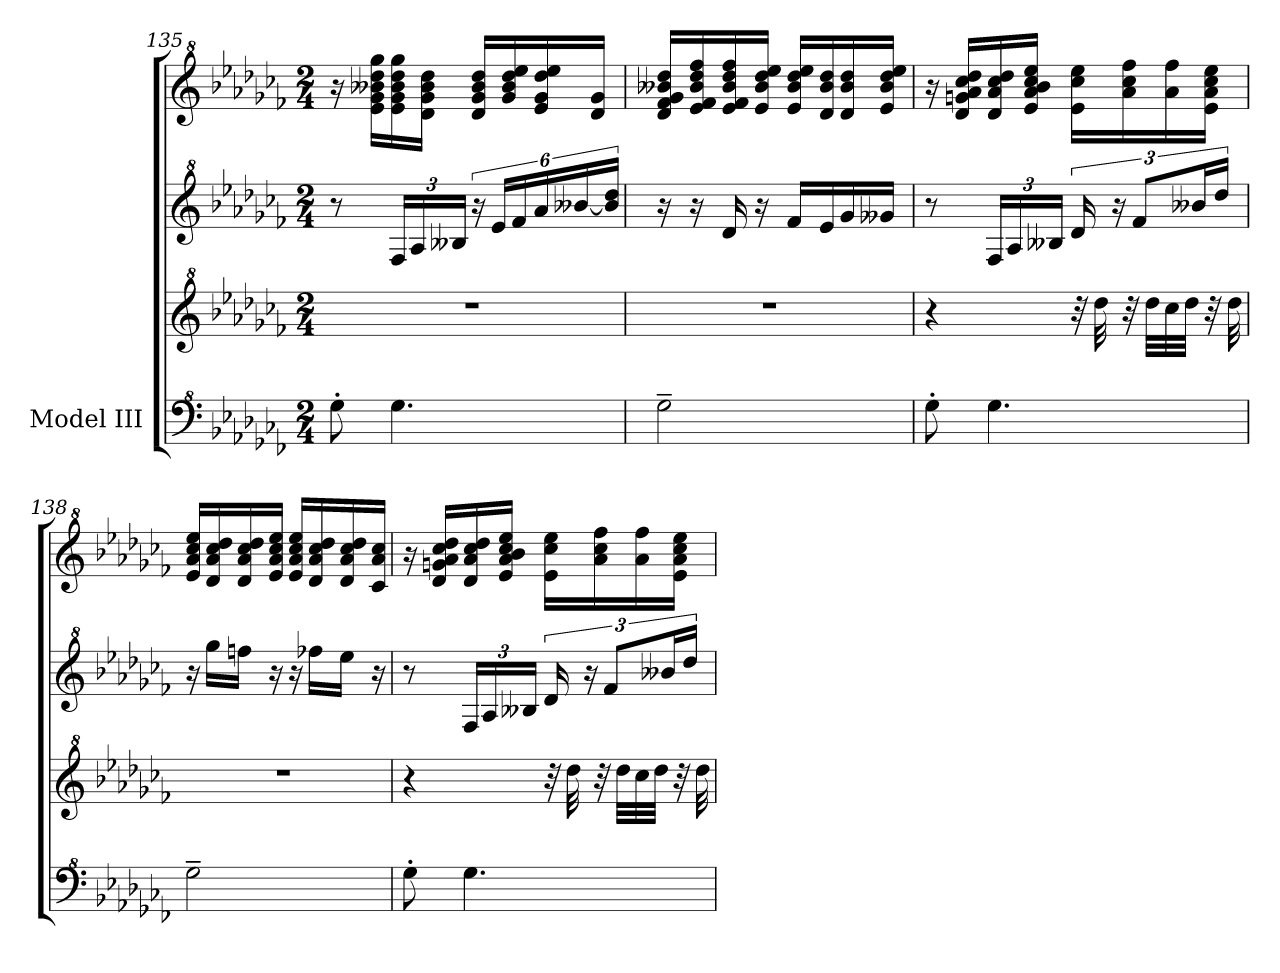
**kern	**kern	**kern	**kern
*part1	*part1	*part1	*part1
*staff4	*staff3	*staff2	*staff1
*I"Model III	*	*	*
!!LO:LB:g=z
*clefF^4	*clefG^2	*clefG^2	*clefG^2
*k[b-e-a-d-g-c-f-]	*k[b-e-a-d-g-c-f-]	*k[b-e-a-d-g-c-f-]	*k[b-e-a-d-g-c-f-]
*M2/4	*M2/4	*M2/4	*M2/4
=135	=135	=135	=135
8g-'\	2r	8r	16r
.	.	.	16ee-\ 16gg-\ 16bb--X\ 16ddd-\ 16ggg-\LL
*	*	*Xbrackettup	*
4.g-\	.	24f-/LL	16ee-\ 16gg-\ 16bb--\ 16ddd-\ 16ggg-\
.	.	24a-/	.
.	.	.	16dd-\ 16gg-\ 16bb--\ 16ddd-\JJ
.	.	24b--X/JJ	.
*	*	*brackettup	*
.	.	24r	16dd-/ 16gg-/ 16bb--/ 16ddd-/LL
.	.	24ee-/LL	.
.	.	.	16gg-/ 16bb--/ 16ddd-/ 16eee-/
.	.	24ff-/	.
.	.	24aa-/	16ee-/ 16gg-/ 16ddd-/ 16eee-/
.	.	[24bb--X/	.
.	.	.	16dd-/ 16gg-/JJ
.	.	24bb--/] 24ddd-/JJ	.
=136	=136	=136	=136
2g-~\	2r	16r	16dd-/ 16ff-/ 16gg-/ 16bb--X/ 16ddd-/LL
.	.	16r	16ee-/ 16ff-/ 16bb--/ 16ddd-/ 16fff-/
.	.	16dd-/	16ee-/ 16ff-/ 16bb--/ 16ddd-/ 16fff-/
.	.	16r	16ee-/ 16bb--/ 16ddd-/ 16eee-/JJ
.	.	16ff-/LL	16ee-/ 16bb--/ 16ddd-/ 16eee-/LL
.	.	16ee-/	16dd-/ 16bb--/ 16ddd-/
.	.	16gg-/	16dd-/ 16bb--/ 16ddd-/
.	.	16gg--X/JJ	16ee-/ 16bb--/ 16ddd-/ 16eee-/JJ
!!LO:LB:g=z
=137	=137	=137	=137
8g-'\	4r	8r	16r
.	.	.	16dd-/ 16ggn/ 16aa-/ 16ccc-/ 16ddd-/LL
*	*	*Xbrackettup	*
4.g-\	.	24f-/LL	16dd-/ 16aa-/ 16ccc-/ 16ddd-/
.	.	24a-/	.
.	.	.	16ee-/ 16aa-/ 16bb-/ 16ccc-/ 16eee-/JJ
.	.	24b--X/JJ	.
*	*	*brackettup	*
.	32r	24dd-/	16ee-\ 16ccc-\ 16eee-\LL
.	32ddd-\	.	.
.	.	24r	.
.	32r	.	16aa-\ 16ccc-\ 16fff-\
.	.	12ff-/L	.
.	32ddd-\LLL	.	.
.	32ccc-\	.	16aa-\ 16fff-\
.	32ddd-\JJJ	.	.
.	.	24bb--X/L	.
.	32r	.	16ee-\ 16aa-\ 16ccc-\ 16eee-\JJ
.	.	24ddd-/JJ	.
.	32ddd-\	.	.
=138	=138	=138	=138
2g-~\	2r	16r	16ee-/ 16aa-/ 16ccc-/ 16eee-/LL
.	.	16ggg-\LL	16dd-/ 16aa-/ 16ccc-/ 16ddd-/
.	.	16fffn\JJ	16dd-/ 16aa-/ 16ccc-/ 16ddd-/
.	.	16r	16ee-/ 16aa-/ 16ccc-/ 16eee-/JJ
.	.	16r	16ee-/ 16aa-/ 16ccc-/ 16eee-/LL
.	.	16fff-X\LL	16dd-/ 16aa-/ 16ccc-/ 16ddd-/
.	.	16eee-\JJ	16dd-/ 16aa-/ 16ccc-/ 16ddd-/
.	.	16r	16cc-/ 16aa-/ 16ccc-/JJ
=139	=139	=139	=139
8g-'\	4r	8r	16r
.	.	.	16dd-/ 16ggn/ 16aa-/ 16ccc-/ 16ddd-/LL
*	*	*Xbrackettup	*
4.g-\	.	24f-/LL	16dd-/ 16aa-/ 16ccc-/ 16ddd-/
.	.	24a-/	.
.	.	.	16ee-/ 16aa-/ 16bb-/ 16ccc-/ 16eee-/JJ
.	.	24b--X/JJ	.
*	*	*brackettup	*
.	32r	24dd-/	16ee-\ 16ccc-\ 16eee-\LL
.	32ddd-\	.	.
.	.	24r	.
.	32r	.	16aa-\ 16ccc-\ 16fff-\
.	.	12ff-/L	.
.	32ddd-\LLL	.	.
.	32ccc-\	.	16aa-\ 16fff-\
.	32ddd-\JJJ	.	.
.	.	24bb--X/L	.
.	32r	.	16ee-\ 16aa-\ 16ccc-\ 16eee-\JJ
.	.	24ddd-/JJ	.
.	32ddd-\	.	.
=	=	=	=
*-	*-	*-	*-
